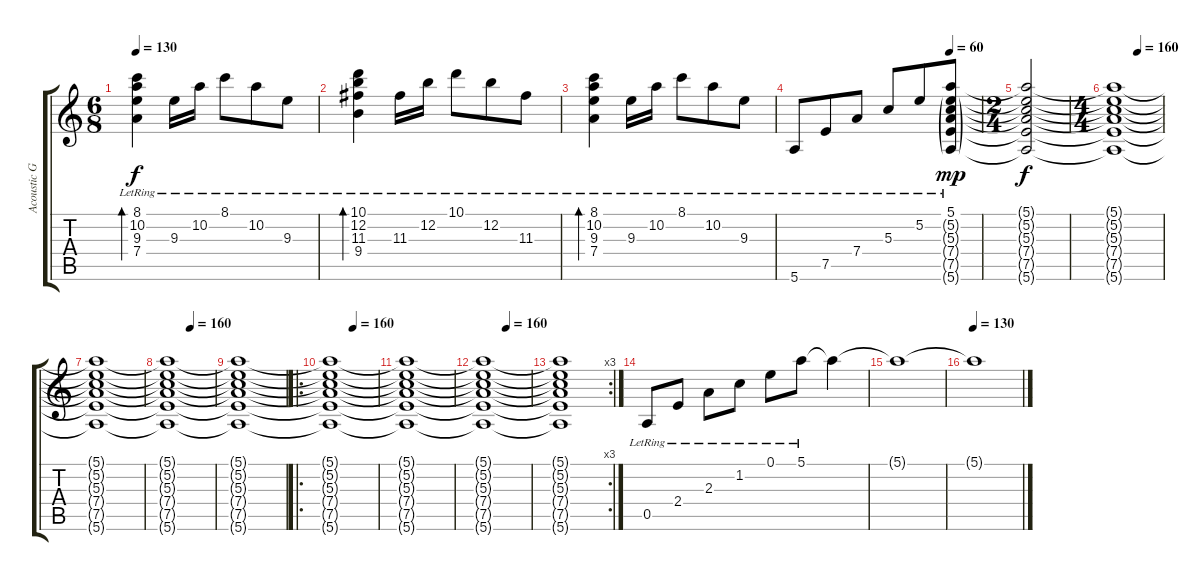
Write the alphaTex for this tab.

\track ("Acoustic Guitar I" "Acoustic G") {instrument acousticguitarnylon}
\staff {score tabs}
\tuning (E4 B3 G3 D3 A2 E2) {hide}
\ts (6 8)
\tempo 130
\clef g2
\ks c
(8.1{lr} 10.2{lr} 9.3{lr} 7.4{lr}).4{bd 120 dy f} 9.3{lr}.16 10.2{lr}.16 8.1{lr}.8 10.2{lr}.8 9.3{lr}.8 |
(10.1{lr} 12.2{lr} 11.3{lr} 9.4{lr}).4{bd 120} 11.3{lr}.16 12.2{lr}.16 10.1{lr}.8 12.2{lr}.8 11.3{lr}.8 |
(8.1{lr} 10.2{lr} 9.3{lr} 7.4{lr}).4{bd 120} 9.3{lr}.16 10.2{lr}.16 8.1{lr}.8 10.2{lr}.8 9.3{lr}.8 |
\tempo (60 0.8333333333333334)
5.6{lr}.8 7.5{lr}.8 7.4{lr}.8 5.3{lr}.8 5.2{lr}.8 (5.1{lr} 5.2{g} 5.3{g} 7.4{g} 7.5{g} 5.6{g}).8{dy mp} |
\ts (2 4)
(5.1{t} 5.2{t} 5.3{t} 7.4{t} 7.5{t} 5.6{t}).2{dy f} |
\ts (4 4)
\tempo (160 0.5)
(5.1{t} 5.2{t} 5.3{t} 7.4{t} 7.5{t} 5.6{t}).1 |
(5.1{t} 5.2{t} 5.3{t} 7.4{t} 7.5{t} 5.6{t}).1 |
\tempo (160 0.5)
(5.1{t} 5.2{t} 5.3{t} 7.4{t} 7.5{t} 5.6{t}).1 |
(5.1{t} 5.2{t} 5.3{t} 7.4{t} 7.5{t} 5.6{t}).1 |
\ro
\tempo (160 0.5)
(5.1{t} 5.2{t} 5.3{t} 7.4{t} 7.5{t} 5.6{t}).1 |
(5.1{t} 5.2{t} 5.3{t} 7.4{t} 7.5{t} 5.6{t}).1 |
\tempo (160 0.5)
(5.1{t} 5.2{t} 5.3{t} 7.4{t} 7.5{t} 5.6{t}).1 |
\rc 3
(5.1{t} 5.2{t} 5.3{t} 7.4{t} 7.5{t} 5.6{t}).1 |
0.5{lr}.8 2.4{lr}.8 2.3{lr}.8 1.2{lr}.8 0.1{lr}.8 5.1{lr}.8 5.1{t}.4 |
5.1{t}.1 |
\tempo 130
5.1{t}.1
